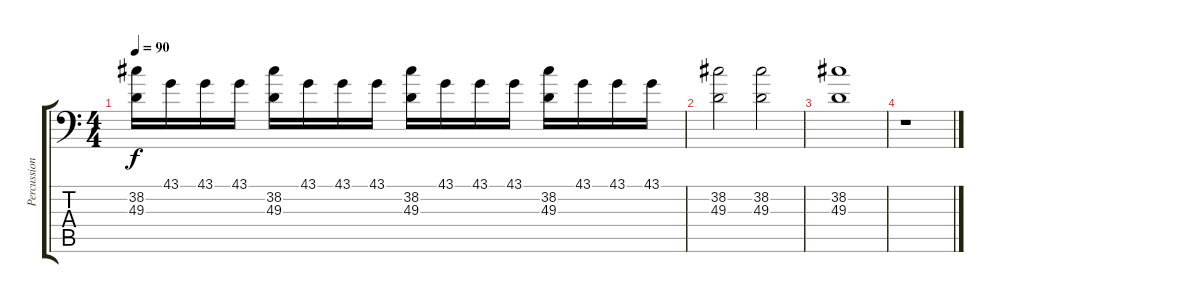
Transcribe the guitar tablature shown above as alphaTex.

\track ("Percussion" "Percussion") {instrument acousticgrandpiano}
\staff {score tabs}
\tuning (C-1 C-1 C-1 C-1 C-1 C-1) {hide}
\ts (4 4)
\tempo 90
\clef f4
\ks c
(38.2 49.3).16{dy f} 43.1.16 43.1.16 43.1.16 (38.2 49.3).16 43.1.16 43.1.16 43.1.16 (38.2 49.3).16 43.1.16 43.1.16 43.1.16 (38.2 49.3).16 43.1.16 43.1.16 43.1.16 |
(38.2 49.3).2 (38.2 49.3).2 |
(38.2 49.3).1 |
r.1
